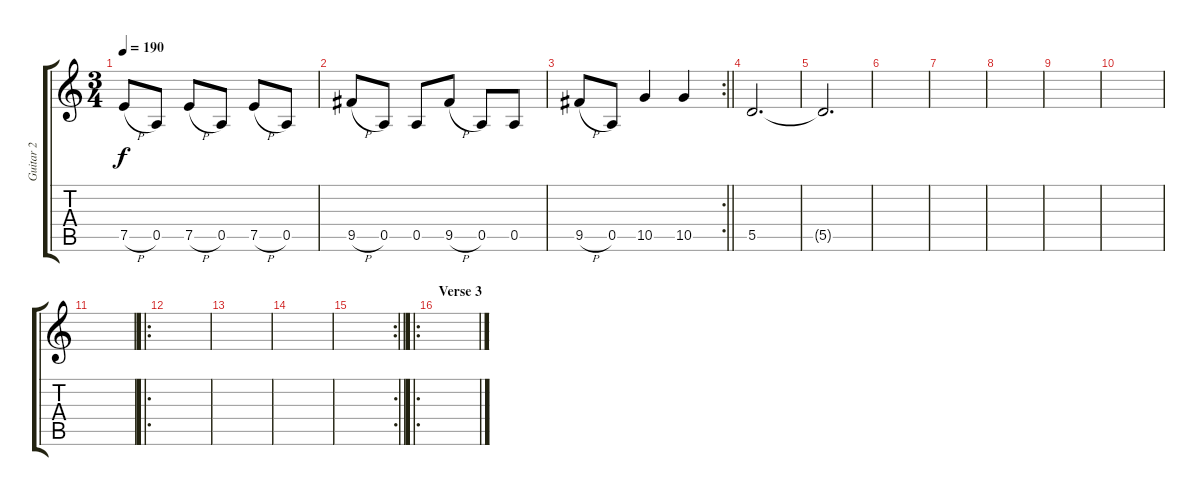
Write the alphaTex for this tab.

\track ("Guitar 2" "Guitar 2") {instrument distortionguitar}
\staff {score tabs}
\tuning (E4 B3 G3 D3 A2 D2) {hide}
\ts (3 4)
\tempo 190
\clef g2
\ks c
7.5{h}.8{dy f} 0.5.8 7.5{h}.8 0.5.8 7.5{h}.8 0.5.8 |
9.5{h}.8 0.5.8 0.5.8 9.5{h}.8 0.5.8 0.5.8 |
\rc 2
\barLineRight lightlight
9.5{h}.8 0.5.8 10.5.4 10.5.4 |
5.5.2{d} |
5.5{t}.2{d} |
|
|
|
|
|
|
\ro
|
|
|
\rc 2
\barLineRight lightlight
|
\ro
\section ("" "Verse 3")
